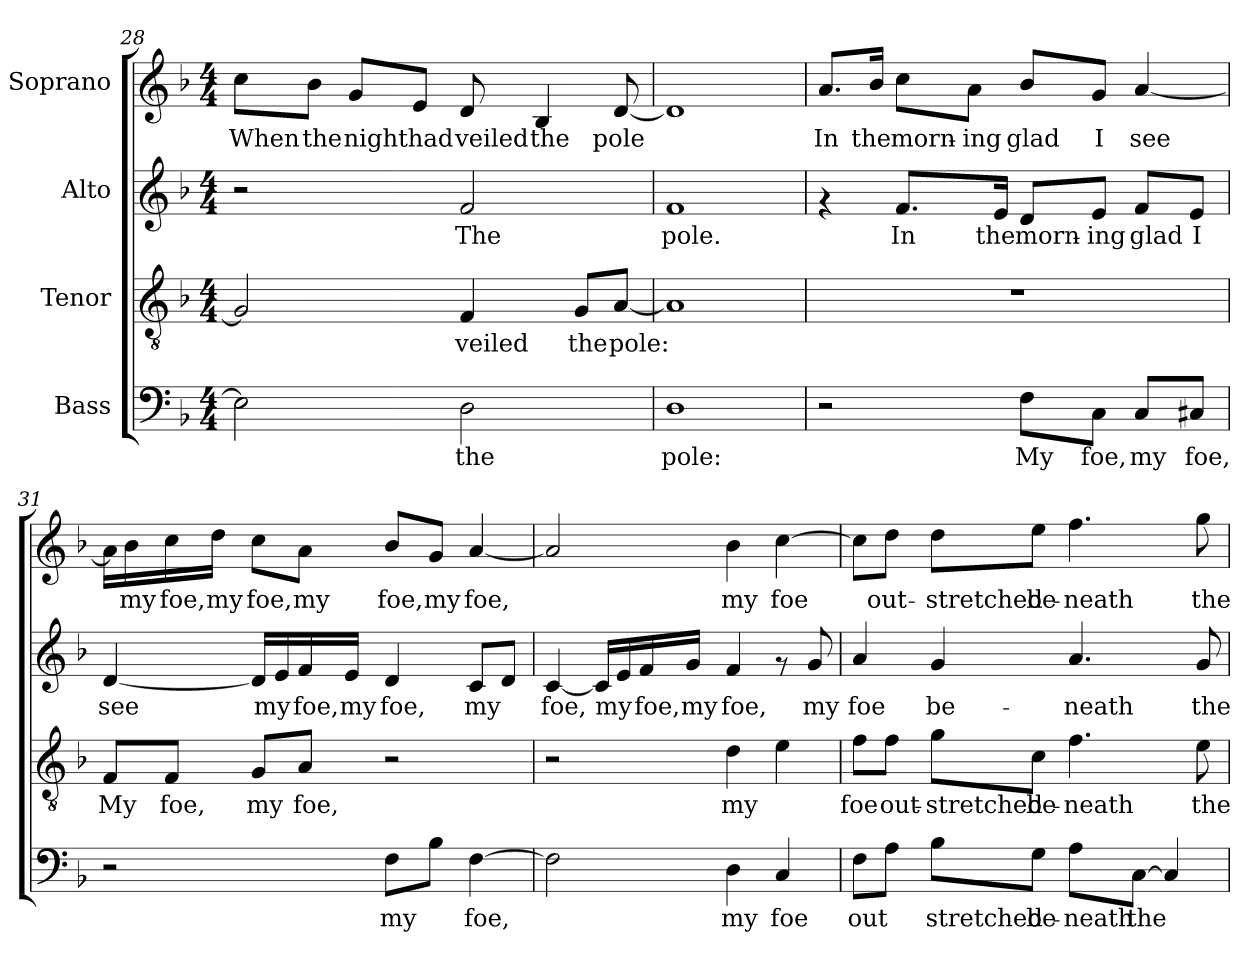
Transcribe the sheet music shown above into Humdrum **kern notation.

**kern	**text	**kern	**text	**kern	**text	**kern	**text
*part4	*part4	*part3	*part3	*part2	*part2	*part1	*part1
*staff4	*staff4	*staff3	*staff3	*staff2	*staff2	*staff1	*staff1
*I"Bass	*	*I"Tenor	*	*I"Alto	*	*I"Soprano	*
!!LO:PB:g=z
*clefF4	*	*clefGv2	*	*clefG2	*	*clefG2	*
*k[b-]	*	*k[b-]	*	*k[b-]	*	*k[b-]	*
*F:	*	*F:	*	*F:	*	*F:	*
*M4/4	*	*M4/4	*	*M4/4	*	*M4/4	*
=28	=28	=28	=28	=28	=28	=28	=28
!	!LO:LY:b:cj	!	!LO:LY:b:cj	!	!	!	!LO:LY:b:cj
2E\]	.	2G/]	.	2r	.	8cc\L	When
!	!	!	!	!	!	!	!LO:LY:b:cj
.	.	.	.	.	.	8b-\J	the
!	!	!	!	!	!	!	!LO:LY:b:cj
.	.	.	.	.	.	8g/L	night
!	!	!	!	!	!	!	!LO:LY:b:cj
.	.	.	.	.	.	8e/J	had
!	!LO:LY:b:cj	!	!LO:LY:b:cj	!	!LO:LY:b:cj	!	!LO:LY:b:cj
2D\	the	4F/	veiled	2f/	The	8d/	veiled
!	!	!	!	!	!	!	!LO:LY:b:cj
.	.	.	.	.	.	4B-/	the
!	!	!	!LO:LY:b:cj	!	!	!	!
.	.	8G/L	the	.	.	.	.
!	!	!	!LO:LY:b:cj	!	!	!	!LO:LY:b:cj
.	.	[<8A/J	pole:	.	.	[<8d/	pole
=29	=29	=29	=29	=29	=29	=29	=29
!	!LO:LY:b:cj	!	!LO:LY:b:cj	!	!LO:LY:b:cj	!	!LO:LY:b:cj
1D	pole:	1A]	.	1f	pole.	1d]	.
=30	=30	=30	=30	=30	=30	=30	=30
!	!	!	!	!	!	!	!LO:LY:b:cj
2r	.	1r	.	4rf	.	8.a/L	In
!	!	!	!	!	!	!	!LO:LY:b:cj
.	.	.	.	.	.	16b-/J	the
!	!	!	!	!	!LO:LY:b:cj	!	!LO:LY:b:cj
.	.	.	.	8.f/L	In	8cc\L	morn-
!	!	!	!	!	!	!	!LO:LY:b:cj
.	.	.	.	.	.	8a\J	-ing
!	!	!	!	!	!LO:LY:b:cj	!	!
.	.	.	.	16e/J	the	.	.
!	!LO:LY:b:cj	!	!	!	!LO:LY:b:cj	!	!LO:LY:b:cj
8F\L	My	.	.	8d/L	morn-	8b-/L	glad
!	!LO:LY:b:cj	!	!	!	!LO:LY:b:cj	!	!LO:LY:b:cj
8C\J	foe,	.	.	8e/J	-ing	8g/J	I
!	!LO:LY:b:cj	!	!	!	!LO:LY:b:cj	!	!LO:LY:b:cj
8C/L	my	.	.	8f/L	glad	[<4a/	see
!	!LO:LY:b:cj	!	!	!	!LO:LY:b:cj	!	!
8C#X/J	foe,	.	.	8e/J	I	.	.
!!LO:PB:g=z
=31	=31	=31	=31	=31	=31	=31	=31
!	!	!	!LO:LY:b:cj	!	!LO:LY:b:cj	!	!LO:LY:b:cj
2r	.	8F/L	My	[<4d/	see	16a\L]	.
!	!	!	!	!	!	!	!LO:LY:b:cj
.	.	.	.	.	.	16b-\	my
!	!	!	!LO:LY:b:cj	!	!	!	!LO:LY:b:cj
.	.	8F/J	foe,	.	.	16cc\	foe,
!	!	!	!	!	!	!	!LO:LY:b:cj
.	.	.	.	.	.	16dd\J	my
!	!	!	!LO:LY:b:cj	!	!LO:LY:b:cj	!	!LO:LY:b:cj
.	.	8G/L	my	16d/L]	.	8cc\L	foe,
!	!	!	!	!	!LO:LY:b:cj	!	!
.	.	.	.	16e/	my	.	.
!	!	!	!LO:LY:b:cj	!	!LO:LY:b:cj	!	!LO:LY:b:cj
.	.	8A/J	foe,	16f/	foe,	8a\J	my
!	!	!	!	!	!LO:LY:b:cj	!	!
.	.	.	.	16e/J	my	.	.
!	!LO:LY:b:cj	!	!	!	!LO:LY:b:cj	!	!LO:LY:b:cj
8F\L	my-	2r	.	4d/	foe,	8b-/L	foe,
!	!LO:LY:b:cj	!	!	!	!	!	!LO:LY:b:cj
8B-\J	--	.	.	.	.	8g/J	my
!	!LO:LY:b:cj	!	!	!	!LO:LY:b:cj	!	!LO:LY:b:cj
[>4F\	-foe,	.	.	8c/L	my-	[<4a/	foe,
!	!	!	!	!	!LO:LY:b:cj	!	!
.	.	.	.	8d/J	--	.	.
=32	=32	=32	=32	=32	=32	=32	=32
!	!LO:LY:b:cj	!	!	!	!LO:LY:b:cj	!	!LO:LY:b:cj
2F\]	.	2r	.	[<4c/	-foe,	2a/]	.
!	!	!	!	!	!LO:LY:b:cj	!	!
.	.	.	.	16c/L]	.	.	.
!	!	!	!	!	!LO:LY:b:cj	!	!
.	.	.	.	16e/	my	.	.
!	!	!	!	!	!LO:LY:b:cj	!	!
.	.	.	.	16f/	foe,	.	.
!	!	!	!	!	!LO:LY:b:cj	!	!
.	.	.	.	16g/J	my	.	.
!	!LO:LY:b:cj	!	!LO:LY:b:cj	!	!LO:LY:b:cj	!	!LO:LY:b:cj
4D\	my	4d\	my-	4f/	foe,	4b-\	my
!	!LO:LY:b:cj	!	!LO:LY:b:cj	!	!	!	!LO:LY:b:cj
4C/	foe	4e\	--	8rf	.	[>4cc\	foe
!	!	!	!	!	!LO:LY:b:cj	!	!
.	.	.	.	8g/	my	.	.
=33	=33	=33	=33	=33	=33	=33	=33
!	!LO:LY:b:cj	!	!LO:LY:b:cj	!	!LO:LY:b:cj	!	!LO:LY:b:cj
8F\L	out-	8f\L	-foe	4a/	foe	8cc\L]	.
!	!LO:LY:b:cj	!	!LO:LY:b:cj	!	!	!	!LO:LY:b:cj
8A\J	--	8f\J	out-	.	.	8dd\J	out-
!	!LO:LY:b:cj	!	!LO:LY:b:cj	!	!LO:LY:b:cj	!	!LO:LY:b:cj
8B-\L	-stretched	8g\L	-stretched	4g/	be-	8dd\L	-stretched
!	!LO:LY:b:cj	!	!LO:LY:b:cj	!	!	!	!LO:LY:b:cj
8G\J	be-	8c\J	be-	.	.	8ee\J	be-
!	!LO:LY:b:cj	!	!LO:LY:b:cj	!	!LO:LY:b:cj	!	!LO:LY:b:cj
8A\L	-neath	4.f\	-neath	4.a/	-neath	4.ff\	-neath
!	!LO:LY:b:cj	!	!	!	!	!	!
[>8C\J	the	.	.	.	.	.	.
!	!LO:LY:b:cj	!	!	!	!	!	!
4C/]	.	.	.	.	.	.	.
!	!	!	!LO:LY:b:cj	!	!LO:LY:b:cj	!	!LO:LY:b:cj
.	.	8e\	the	8g/	the	8gg\	the
=	=	=	=	=	=	=	=
*-	*-	*-	*-	*-	*-	*-	*-
